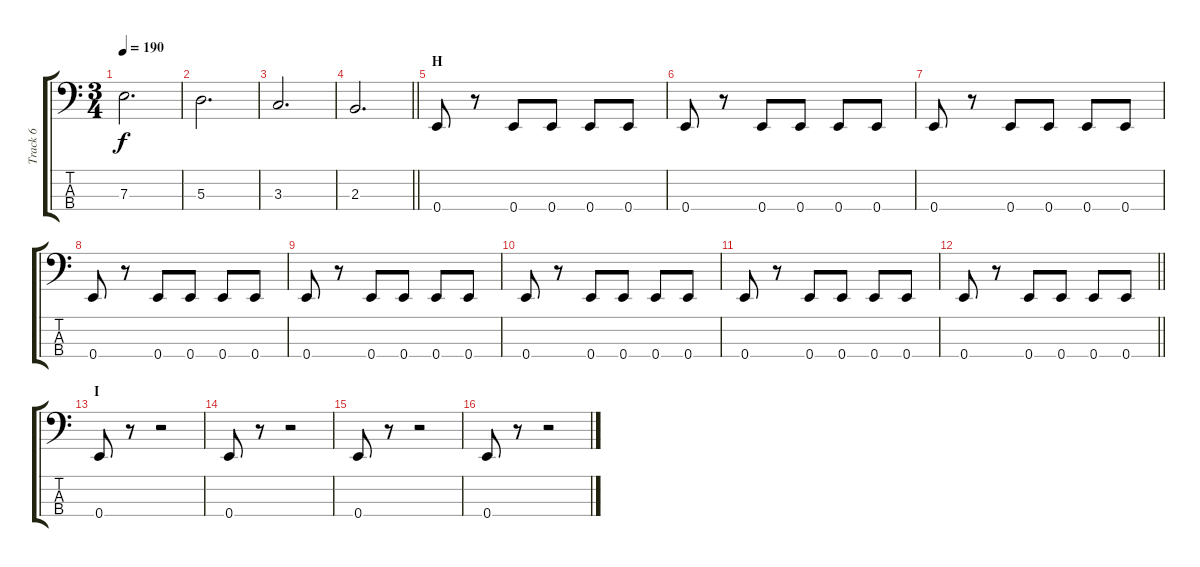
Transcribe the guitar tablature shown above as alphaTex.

\track ("Track 6" "Track 6") {instrument electricbassfinger}
\staff {score tabs}
\tuning (G2 D2 A1 E1) {hide}
\ts (3 4)
\tempo 190
\clef f4
\ks c
7.3.2{d dy f} |
5.3.2{d} |
3.3.2{d} |
\barLineRight lightlight
2.3.2{d} |
\section ("" "H")
0.4.8 r.8 0.4.8 0.4.8 0.4.8 0.4.8 |
0.4.8 r.8 0.4.8 0.4.8 0.4.8 0.4.8 |
0.4.8 r.8 0.4.8 0.4.8 0.4.8 0.4.8 |
0.4.8 r.8 0.4.8 0.4.8 0.4.8 0.4.8 |
0.4.8 r.8 0.4.8 0.4.8 0.4.8 0.4.8 |
0.4.8 r.8 0.4.8 0.4.8 0.4.8 0.4.8 |
0.4.8 r.8 0.4.8 0.4.8 0.4.8 0.4.8 |
\barLineRight lightlight
0.4.8 r.8 0.4.8 0.4.8 0.4.8 0.4.8 |
\section ("" "I")
0.4.8 r.8 r.2 |
0.4.8 r.8 r.2 |
0.4.8 r.8 r.2 |
0.4.8 r.8 r.2
